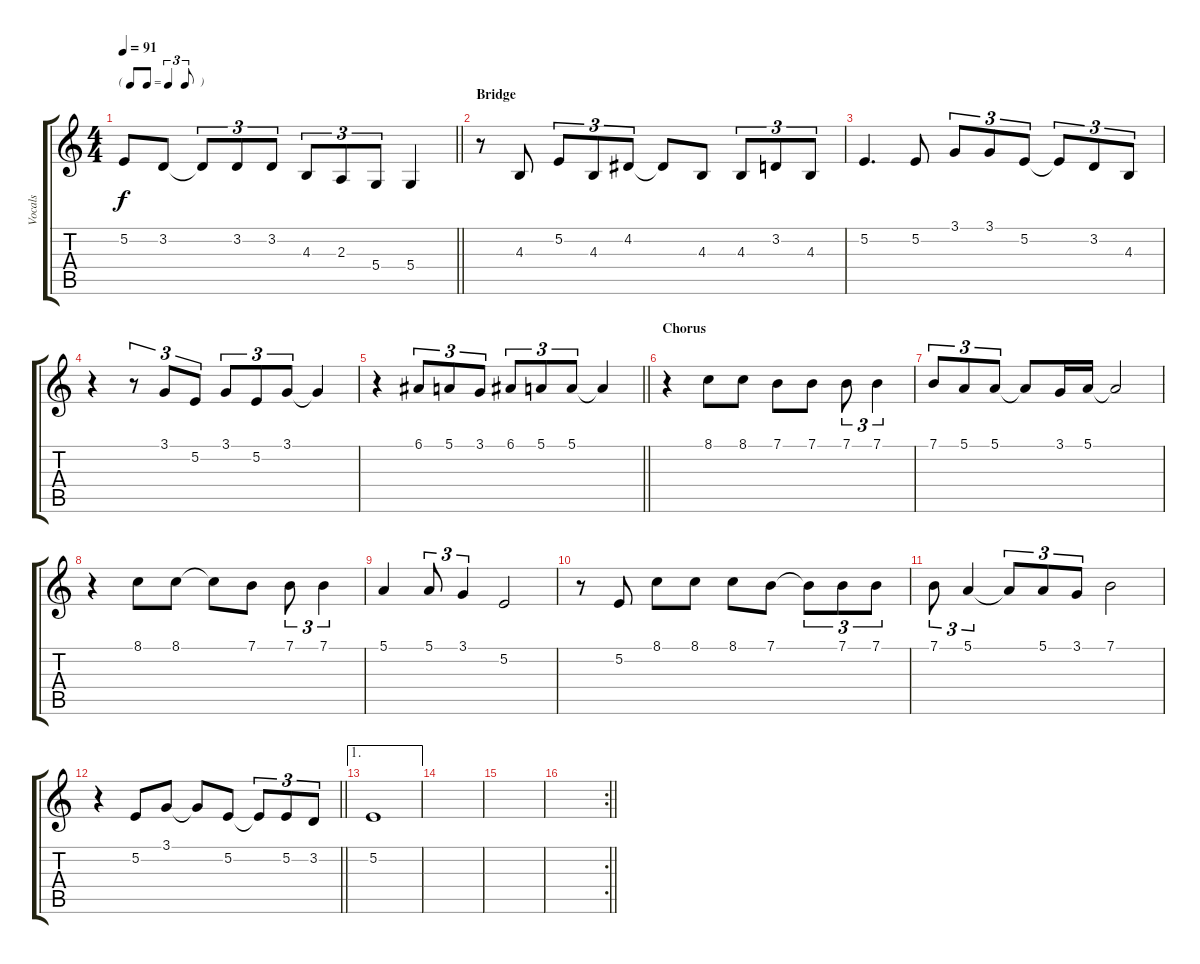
\track ("Vocals" "Vocals") {instrument clarinet}
\staff {score tabs}
\tuning (E4 B3 G3 D3 A2 E2) {hide}
\ts (4 4)
\tf triplet8th
\tempo 91
\clef g2
\barLineRight lightlight
\ks c
5.2.8{dy f} 3.2.8 3.2{t}.8{tu (3 2)} 3.2.8{tu (3 2)} 3.2.8{tu (3 2)} 4.3.8{tu (3 2)} 2.3.8{tu (3 2)} 5.4.8{tu (3 2)} 5.4.4 |
\section ("" "Bridge")
r.8 4.3.8 5.2.8{tu (3 2)} 4.3.8{tu (3 2)} 4.2.8{tu (3 2)} 4.2{t}.8 4.3.8 4.3.8{tu (3 2)} 3.2.8{tu (3 2)} 4.3.8{tu (3 2)} |
5.2.4{d} 5.2.8 3.1.8{tu (3 2)} 3.1.8{tu (3 2)} 5.2.8{tu (3 2)} 5.2{t}.8{tu (3 2)} 3.2.8{tu (3 2)} 4.3.8{tu (3 2)} |
r.4 r.8{tu (3 2)} 3.1.8{tu (3 2)} 5.2.8{tu (3 2)} 3.1.8{tu (3 2)} 5.2.8{tu (3 2)} 3.1.8{tu (3 2)} 3.1{t}.4 |
\barLineRight lightlight
r.4 6.1.8{tu (3 2)} 5.1.8{tu (3 2)} 3.1.8{tu (3 2)} 6.1.8{tu (3 2)} 5.1.8{tu (3 2)} 5.1.8{tu (3 2)} 5.1{t}.4 |
\section ("" "Chorus")
r.4 8.1.8 8.1.8 7.1.8 7.1.8 7.1.8{tu (3 2)} 7.1.4{tu (3 2)} |
7.1.8{tu (3 2)} 5.1.8{tu (3 2)} 5.1.8{tu (3 2)} 5.1{t}.8 3.1.16 5.1.16 5.1{t}.2 |
r.4 8.1.8 8.1.8 8.1{t}.8 7.1.8 7.1.8{tu (3 2)} 7.1.4{tu (3 2)} |
5.1.4 5.1.8{tu (3 2)} 3.1.4{tu (3 2)} 5.2.2 |
r.8 5.2.8 8.1.8 8.1.8 8.1.8 7.1.8 7.1{t}.8{tu (3 2)} 7.1.8{tu (3 2)} 7.1.8{tu (3 2)} |
7.1.8{tu (3 2)} 5.1.4{tu (3 2)} 5.1{t}.8{tu (3 2)} 5.1.8{tu (3 2)} 3.1.8{tu (3 2)} 7.1.2 |
\barLineRight lightlight
r.4 5.2.8 3.1.8 3.1{t}.8 5.2.8 5.2{t}.8{tu (3 2)} 5.2.8{tu (3 2)} 3.2.8{tu (3 2)} |
\ae 1
5.2.1 |
|
|
\rc 2
\barLineRight lightlight
